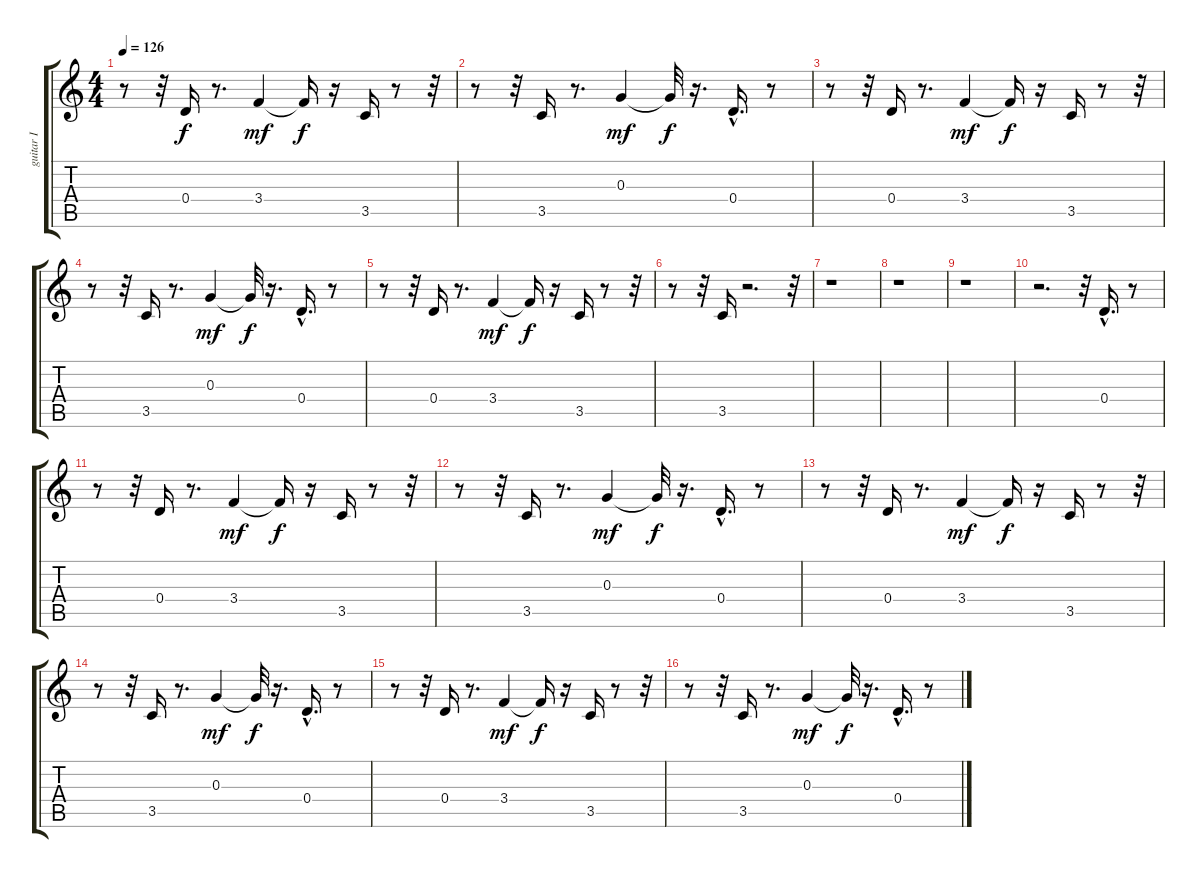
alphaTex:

\track ("guitar I" "guitar I") {instrument distortionguitar}
\staff {score tabs}
\tuning (E4 B3 G3 D3 A2 E2) {hide}
\ts (4 4)
\tempo 126
\clef g2
\ks c
r.8{dy f} r.32 0.4.16 r.8{d} 3.4.4{dy mf} 3.4{t}.16{dy f} r.16 3.5.16 r.8 r.32 |
r.8 r.32 3.5.16 r.8{d} 0.3.4{dy mf} 0.3{t}.32{dy f} r.16{d} 0.4{hac}.16{d} r.8 |
r.8 r.32 0.4.16 r.8{d} 3.4.4{dy mf} 3.4{t}.16{dy f} r.16 3.5.16 r.8 r.32 |
r.8 r.32 3.5.16 r.8{d} 0.3.4{dy mf} 0.3{t}.32{dy f} r.16{d} 0.4{hac}.16{d} r.8 |
r.8 r.32 0.4.16 r.8{d} 3.4.4{dy mf} 3.4{t}.16{dy f} r.16 3.5.16 r.8 r.32 |
r.8 r.32 3.5.16 r.2{d} r.32 |
r.1 |
r.1 |
r.1 |
r.2{d} r.32 0.4{hac}.16{d} r.8 |
r.8 r.32 0.4.16 r.8{d} 3.4.4{dy mf} 3.4{t}.16{dy f} r.16 3.5.16 r.8 r.32 |
r.8 r.32 3.5.16 r.8{d} 0.3.4{dy mf} 0.3{t}.32{dy f} r.16{d} 0.4{hac}.16{d} r.8 |
r.8 r.32 0.4.16 r.8{d} 3.4.4{dy mf} 3.4{t}.16{dy f} r.16 3.5.16 r.8 r.32 |
r.8 r.32 3.5.16 r.8{d} 0.3.4{dy mf} 0.3{t}.32{dy f} r.16{d} 0.4{hac}.16{d} r.8 |
r.8 r.32 0.4.16 r.8{d} 3.4.4{dy mf} 3.4{t}.16{dy f} r.16 3.5.16 r.8 r.32 |
r.8 r.32 3.5.16 r.8{d} 0.3.4{dy mf} 0.3{t}.32{dy f} r.16{d} 0.4{hac}.16{d} r.8
